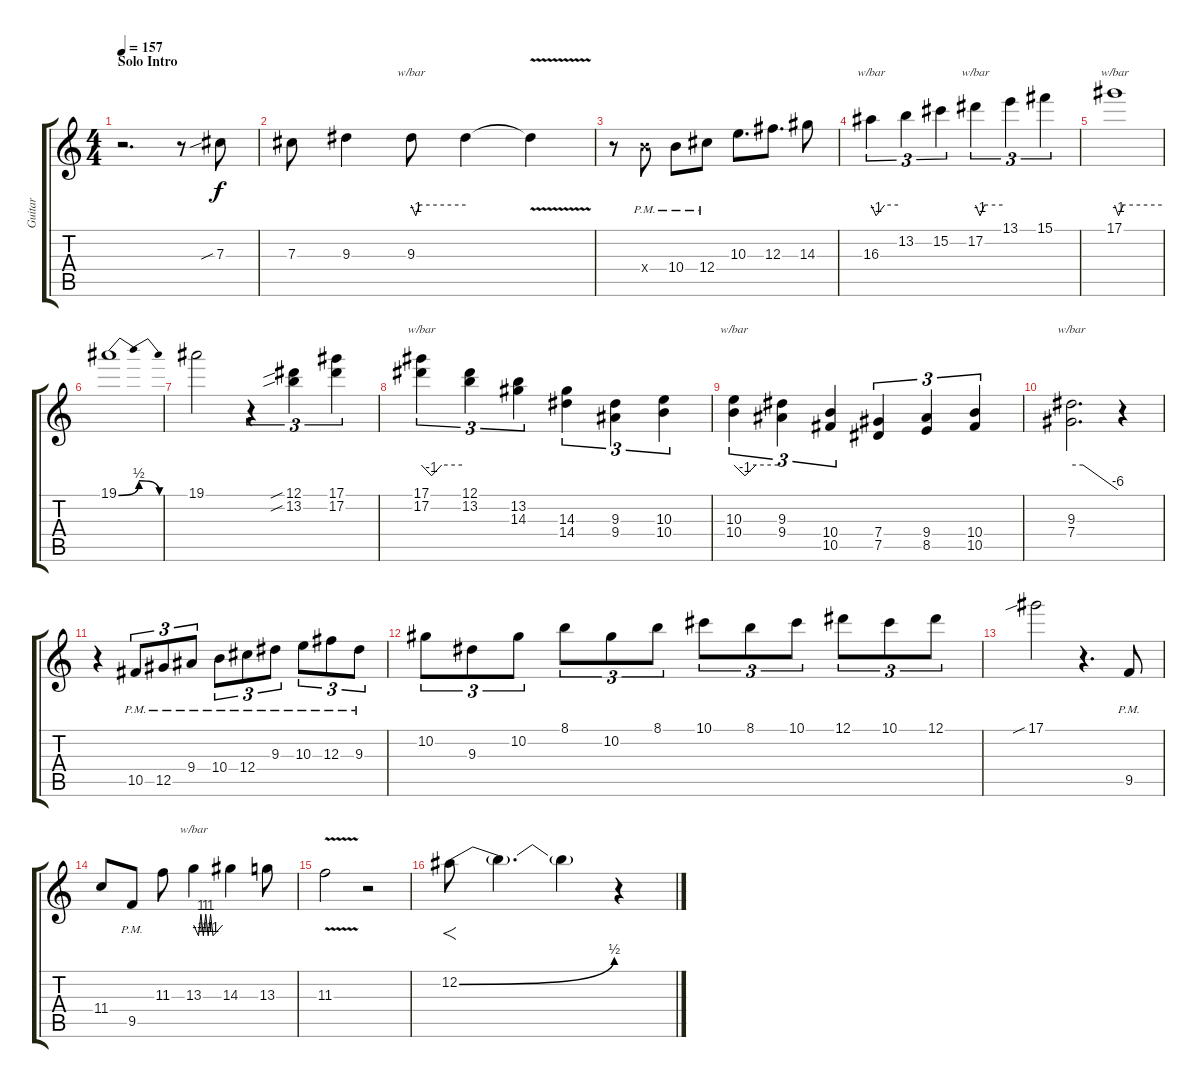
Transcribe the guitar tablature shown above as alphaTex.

\track ("Guitar" "Guitar") {instrument distortionguitar}
\staff {score tabs}
\tuning (Eb4 Bb3 Gb3 Db3 Ab2 Eb2) {hide}
\ts (4 4)
\section ("" "Solo Intro")
\tempo 157
\clef g2
\ks c
r.2{d dy f instrument distortionguitar} r.8 7.3{sib}.8 |
7.3.8 9.3.4 9.3.8{tbe (custom default 0 0 5 -4 9 0 60 0)} 9.3{t}.4 9.3{v t}.4 |
r.8 10.4{pm x}.8 10.4{pm}.8 12.4{pm}.8 10.3.8{d} 12.3.8{d} 14.3.8 |
16.3.4{tu (3 2) tbe (custom default 0 0 11 -4 30 0 60 0)} 13.2.4{tu (3 2)} 15.2.4{tu (3 2)} 17.2.4{tu (3 2) tbe (custom default 0 0 10 -4 20 0 60 0)} 13.1.4{tu (3 2)} 15.1.4{tu (3 2)} |
17.1.1{tbe (custom default 0 0 5 -4 11 0 60 0)} |
19.1{be (bendrelease 0 0 15 2 50 2 60 0)}.1 |
19.1.2 r.4{tu (3 2)} (12.1{sib} 13.2{sib}).4{tu (3 2)} (17.1 17.2).4{tu (3 2)} |
(17.1 17.2).4{tu (3 2) tbe (custom default 0 0 15 -4 30 0 60 0)} (12.1 13.2).4{tu (3 2)} (13.2 14.3).4{tu (3 2)} (14.3 14.4).4{tu (3 2)} (9.3 9.4).4{tu (3 2)} (10.3 10.4).4{tu (3 2)} |
(10.3 10.4).4{tu (3 2) tbe (custom default 0 0 15 -4 30 0 60 0)} (9.3 9.4).4{tu (3 2)} (10.4 10.5).4{tu (3 2)} (7.4 7.5).4{tu (3 2)} (9.4 8.5).4{tu (3 2)} (10.4 10.5).4{tu (3 2)} |
(9.3 7.4).2{d tbe (custom default 0 0 15 0 60 -24)} r.4 |
r.4 10.5{pm}.8{tu (3 2)} 12.5{pm}.8{tu (3 2)} 9.4{pm}.8{tu (3 2)} 10.4{pm}.8{tu (3 2)} 12.4{pm}.8{tu (3 2)} 9.3{pm}.8{tu (3 2)} 10.3{pm}.8{tu (3 2)} 12.3{pm}.8{tu (3 2)} 9.3{pm}.8{tu (3 2)} |
10.2.8{tu (3 2)} 9.3.8{tu (3 2)} 10.2.8{tu (3 2)} 8.1.8{tu (3 2)} 10.2.8{tu (3 2)} 8.1.8{tu (3 2)} 10.1.8{tu (3 2)} 8.1.8{tu (3 2)} 10.1.8{tu (3 2)} 12.1.8{tu (3 2)} 10.1.8{tu (3 2)} 12.1.8{tu (3 2)} |
17.1{sib}.2 r.4{d} 9.5{pm}.8 |
11.4.8 9.5{pm}.8 11.3.8 13.3.4{tbe (custom default 0 0 10 -4 15 4 20 -4 25 4 30 -4 35 4 40 -4 60 0)} 14.3.4 13.3.8 |
11.3{v}.2 r.2 |
12.2{be (bend 0 0 60 2)}.8{f} 12.2{t}.4{d} 12.2{t}.4 r.4
